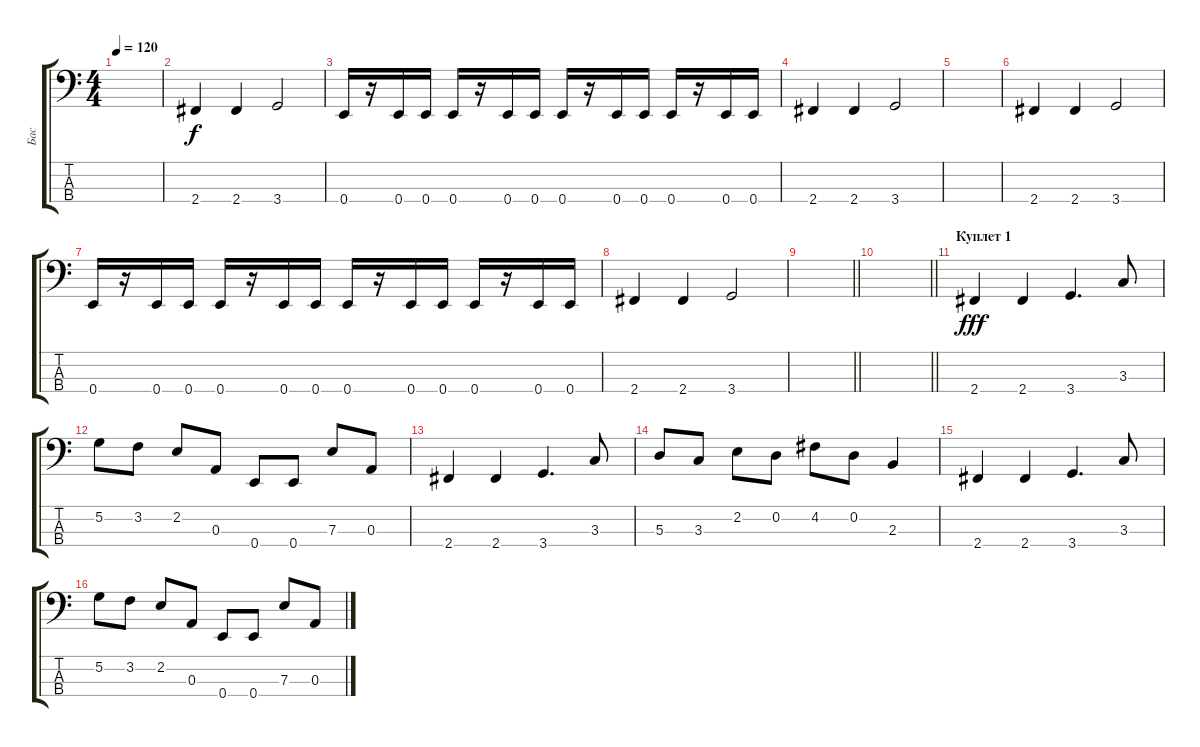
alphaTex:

\track ("Бас" "Бас") {instrument electricbassfinger}
\staff {score tabs}
\tuning (G2 D2 A1 E1) {hide}
\ts (4 4)
\tempo 120
\clef f4
\ks c
|
2.4.4 2.4.4 3.4.2 |
0.4.16 r.16 0.4.16 0.4.16 0.4.16 r.16 0.4.16 0.4.16 0.4.16 r.16 0.4.16 0.4.16 0.4.16 r.16 0.4.16 0.4.16 |
2.4.4 2.4.4 3.4.2 |
|
2.4.4 2.4.4 3.4.2 |
0.4.16 r.16 0.4.16 0.4.16 0.4.16 r.16 0.4.16 0.4.16 0.4.16 r.16 0.4.16 0.4.16 0.4.16 r.16 0.4.16 0.4.16 |
2.4.4 2.4.4 3.4.2 |
\barLineRight lightlight
|
\barLineRight lightlight
|
\section ("" "Куплет 1")
2.4.4{dy fff} 2.4.4 3.4.4{d} 3.3.8 |
5.2.8 3.2.8 2.2.8 0.3.8 0.4.8 0.4.8 7.3.8 0.3.8 |
2.4.4 2.4.4 3.4.4{d} 3.3.8 |
5.3.8 3.3.8 2.2.8 0.2.8 4.2.8 0.2.8 2.3.4 |
2.4.4 2.4.4 3.4.4{d} 3.3.8 |
5.2.8 3.2.8 2.2.8 0.3.8 0.4.8 0.4.8 7.3.8 0.3.8
